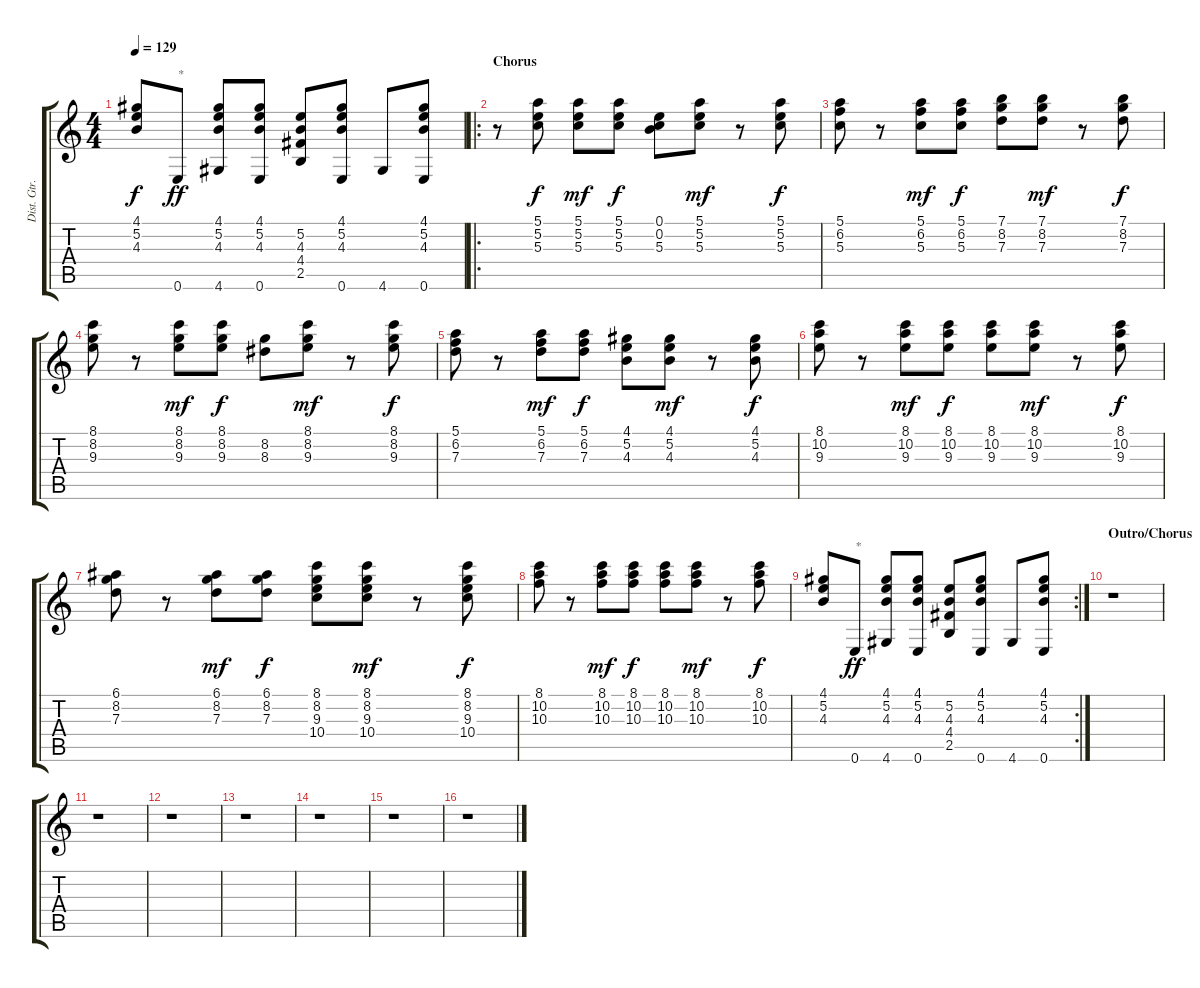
\track ("Dist. Gtr." "Dist. Gtr.") {instrument distortionguitar}
\staff {score tabs}
\tuning (E4 B3 G3 D3 A2 E2) {hide}
\ts (4 4)
\tempo 129
\clef g2
\ks c
(4.1 5.2 4.3).8{dy f} 0.6.8{txt "*" dy ff} (4.1 5.2 4.3 4.6).8 (4.1 5.2 4.3 0.6).8 (5.2 4.3 4.4 2.5).8 (4.1 5.2 4.3 0.6).8 4.6.8 (4.1 5.2 4.3 0.6).8 |
\ro
\section ("" "Chorus")
r.8 (5.1 5.2 5.3).8{dy f} (5.1 5.2 5.3).8{dy mf} (5.1 5.2 5.3).8{dy f} (0.1 0.2 5.3).8 (5.1 5.2 5.3).8{dy mf} r.8 (5.1 5.2 5.3).8{dy f} |
(5.1 6.2 5.3).8 r.8 (5.1 6.2 5.3).8{dy mf} (5.1 6.2 5.3).8{dy f} (7.1 8.2 7.3).8 (7.1 8.2 7.3).8{dy mf} r.8 (7.1 8.2 7.3).8{dy f} |
(8.1 8.2 9.3).8 r.8 (8.1 8.2 9.3).8{dy mf} (8.1 8.2 9.3).8{dy f} (8.2 8.3).8 (8.1 8.2 9.3).8{dy mf} r.8 (8.1 8.2 9.3).8{dy f} |
(5.1 6.2 7.3).8 r.8 (5.1 6.2 7.3).8{dy mf} (5.1 6.2 7.3).8{dy f} (4.1 5.2 4.3).8 (4.1 5.2 4.3).8{dy mf} r.8 (4.1 5.2 4.3).8{dy f} |
(8.1 10.2 9.3).8 r.8 (8.1 10.2 9.3).8{dy mf} (8.1 10.2 9.3).8{dy f} (8.1 10.2 9.3).8 (8.1 10.2 9.3).8{dy mf} r.8 (8.1 10.2 9.3).8{dy f} |
(6.1 8.2 7.3).8 r.8 (6.1 8.2 7.3).8{dy mf} (6.1 8.2 7.3).8{dy f} (8.1 8.2 9.3 10.4).8 (8.1 8.2 9.3 10.4).8{dy mf} r.8 (8.1 8.2 9.3 10.4).8{dy f} |
(8.1 10.2 10.3).8 r.8 (8.1 10.2 10.3).8{dy mf} (8.1 10.2 10.3).8{dy f} (8.1 10.2 10.3).8 (8.1 10.2 10.3).8{dy mf} r.8 (8.1 10.2 10.3).8{dy f} |
\rc 2
(4.1 5.2 4.3).8 0.6.8{txt "*" dy ff} (4.1 5.2 4.3 4.6).8 (4.1 5.2 4.3 0.6).8 (5.2 4.3 4.4 2.5).8 (4.1 5.2 4.3 0.6).8 4.6.8 (4.1 5.2 4.3 0.6).8 |
\section ("" "Outro/Chorus")
r.1 |
r.1 |
r.1 |
r.1 |
r.1 |
r.1 |
r.1
